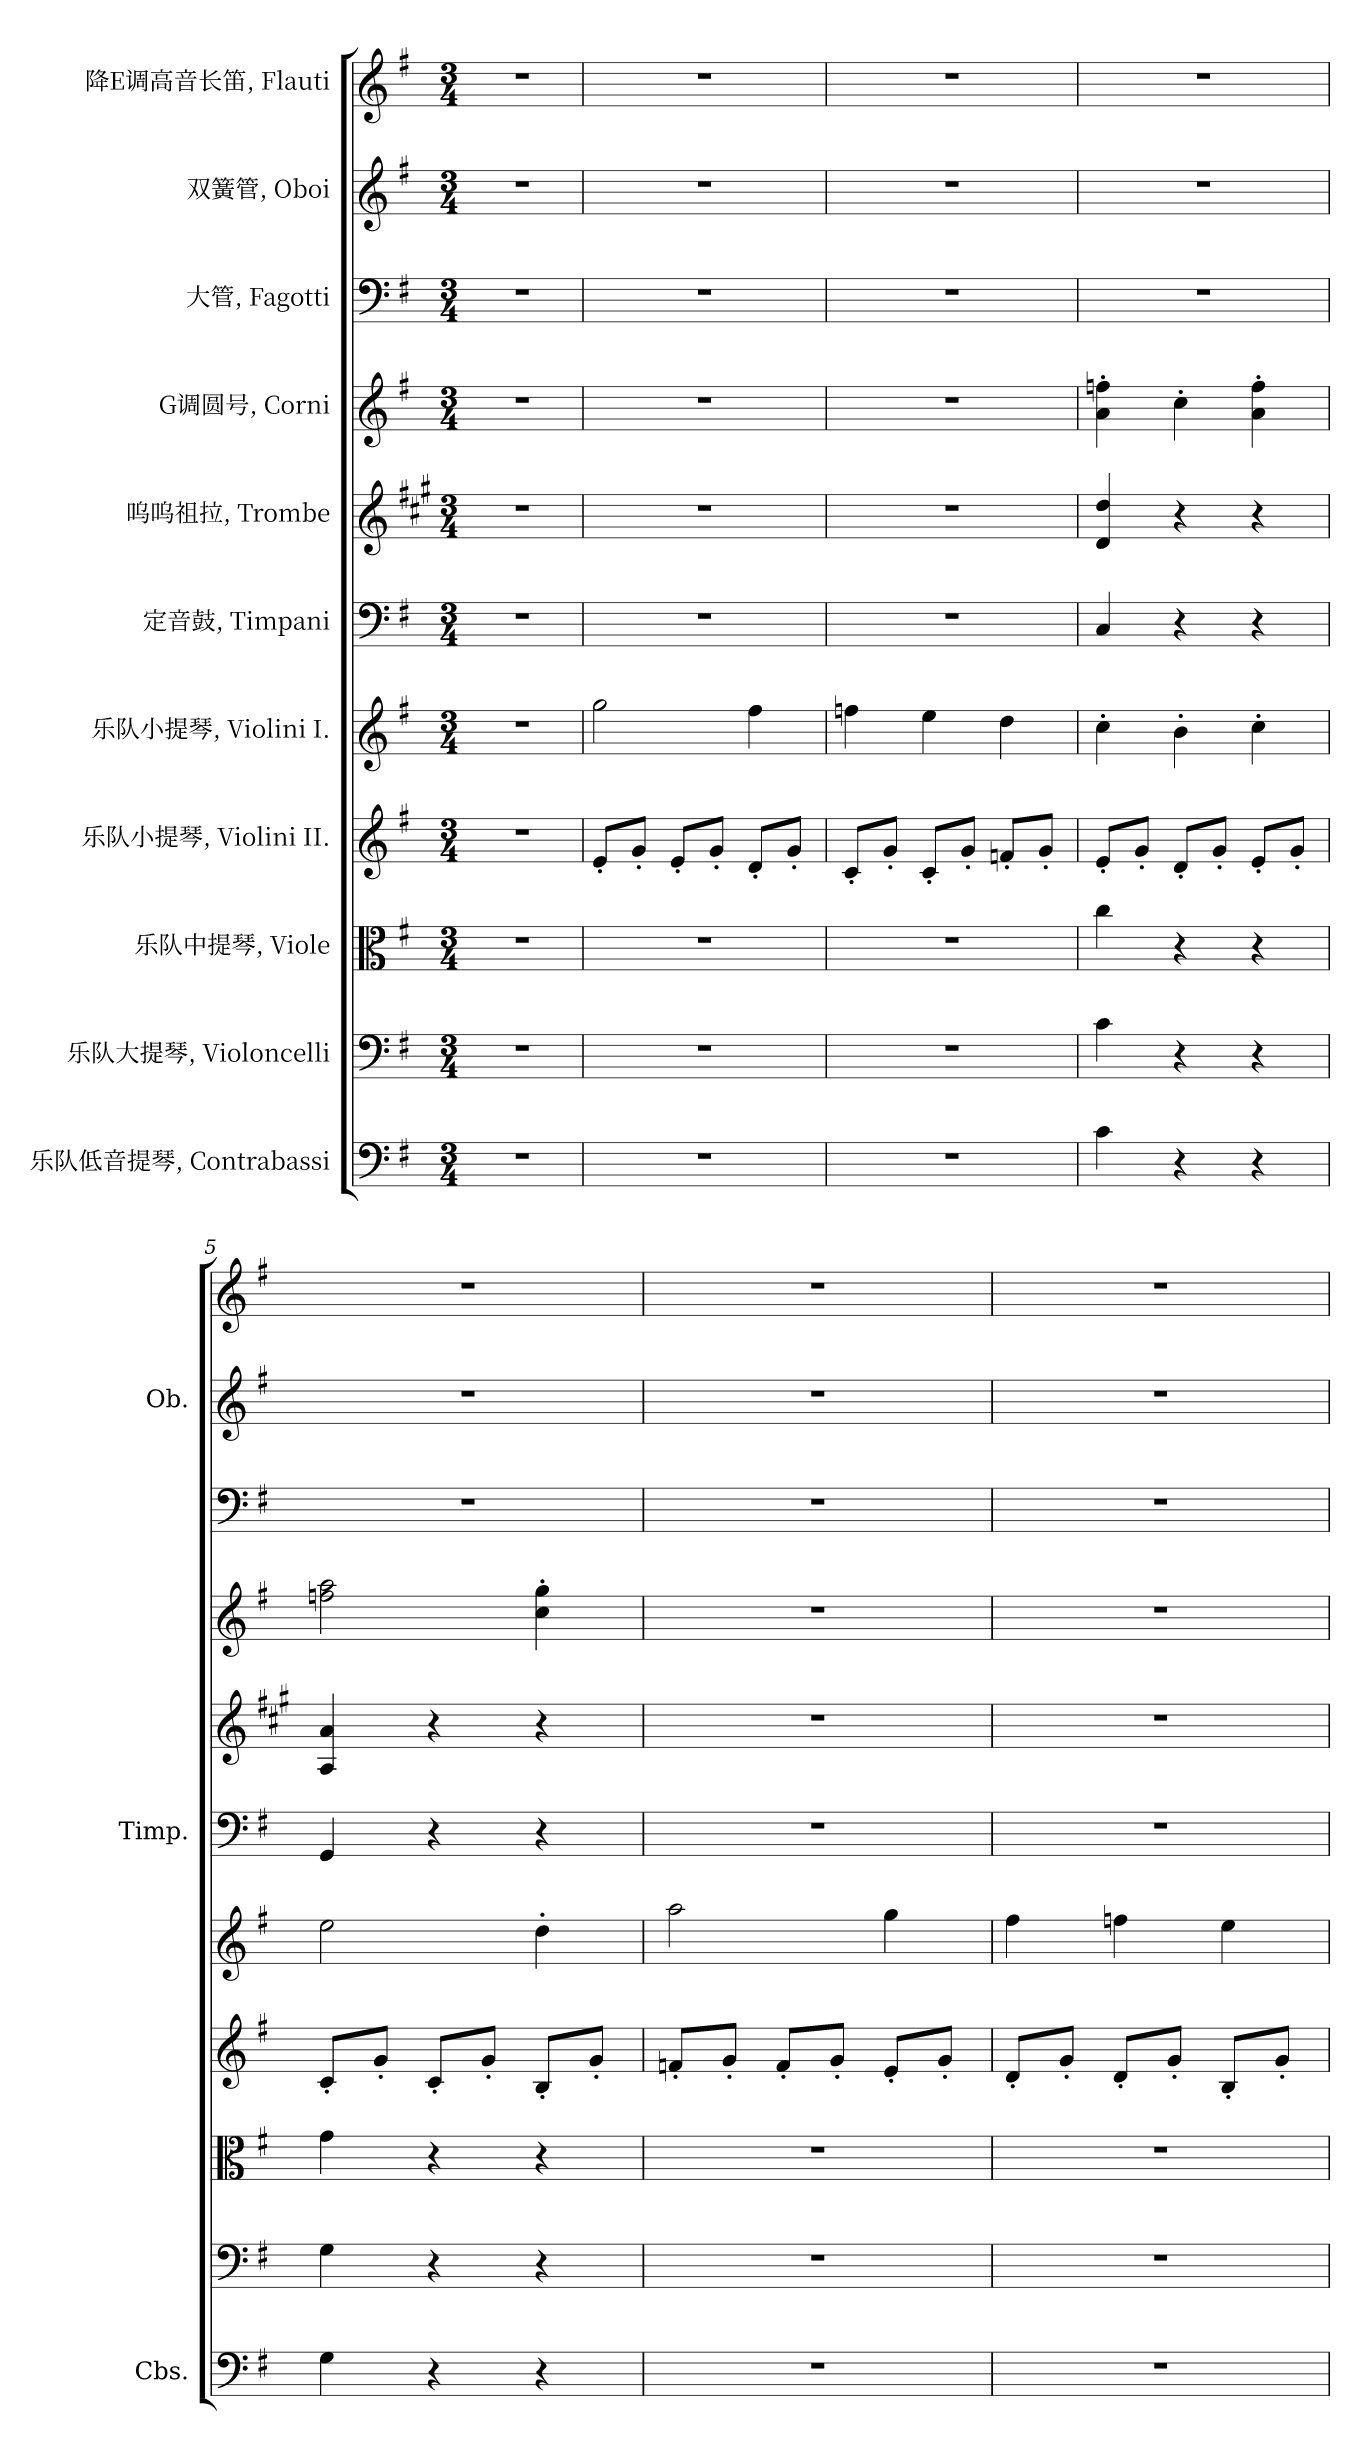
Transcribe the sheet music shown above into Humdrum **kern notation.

**kern	**kern	**kern	**kern	**kern	**kern	**kern	**kern	**kern	**kern	**kern
*part11	*part10	*part9	*part8	*part7	*part6	*part5	*part4	*part3	*part2	*part1
*staff11	*staff10	*staff9	*staff8	*staff7	*staff6	*staff5	*staff4	*staff3	*staff2	*staff1
*I"乐队低音提琴, Contrabassi	*I"乐队大提琴, Violoncelli	*I"乐队中提琴, Viole	*I"乐队小提琴, Violini II.	*I"乐队小提琴, Violini I.	*I"定音鼓, Timpani	*I"呜呜祖拉, Trombe	*I"G调圆号, Corni	*I"大管, Fagotti	*I"双簧管, Oboi	*I"降E调高音长笛, Flauti
*I'Cbs.	*	*	*	*	*I'Timp.	*	*	*	*I'Ob.	*
*clefF4	*clefF4	*clefC3	*clefG2	*clefG2	*clefF4	*clefG2	*clefG2	*clefF4	*clefG2	*clefG2
*ITrd7c12	*	*	*	*	*	*ITrd1c2	*ITrd3c5	*	*	*ITrd-2c-3
*k[f#]	*k[f#]	*k[f#]	*k[f#]	*k[f#]	*k[f#]	*k[f#]	*k[f#c#]	*k[f#]	*k[f#]	*k[b-e-]
*M3/4	*M3/4	*M3/4	*M3/4	*M3/4	*M3/4	*M3/4	*M3/4	*M3/4	*M3/4	*M3/4
*MM145	*MM145	*MM145	*MM145	*MM145	*MM145	*MM145	*MM145	*MM145	*MM145	*MM145
=1	=1	=1	=1	=1	=1	=1	=1	=1	=1	=1
2.r	2.r	2.r	2.r	2.r	2.r	2.r	2.r	2.r	2.r	2.r
=2	=2	=2	=2	=2	=2	=2	=2	=2	=2	=2
2.r	2.r	2.r	8e'/L	2gg\	2.r	2.r	2.r	2.r	2.r	2.r
.	.	.	8g'/J	.	.	.	.	.	.	.
.	.	.	8e'/L	.	.	.	.	.	.	.
.	.	.	8g'/J	.	.	.	.	.	.	.
.	.	.	8d'/L	4ff#\	.	.	.	.	.	.
.	.	.	8g'/J	.	.	.	.	.	.	.
=3	=3	=3	=3	=3	=3	=3	=3	=3	=3	=3
2.r	2.r	2.r	8c'/L	4ffn\	2.r	2.r	2.r	2.r	2.r	2.r
.	.	.	8g'/J	.	.	.	.	.	.	.
.	.	.	8c'/L	4ee\	.	.	.	.	.	.
.	.	.	8g'/J	.	.	.	.	.	.	.
.	.	.	8fn'/L	4dd\	.	.	.	.	.	.
.	.	.	8g'/J	.	.	.	.	.	.	.
=4	=4	=4	=4	=4	=4	=4	=4	=4	=4	=4
4C\	4c\	4cc\	8e'/L	4cc'\	4C/	4c/ 4cc/	4e\' 4ccn\'	2.r	2.r	2.r
.	.	.	8g'/J	.	.	.	.	.	.	.
4r	4r	4r	8d'/L	4b'\	4r	4r	4g'\	.	.	.
.	.	.	8g'/J	.	.	.	.	.	.	.
4r	4r	4r	8e'/L	4cc'\	4r	4r	4e\' 4cc\'	.	.	.
.	.	.	8g'/J	.	.	.	.	.	.	.
=5	=5	=5	=5	=5	=5	=5	=5	=5	=5	=5
4GG\	4G\	4g\	8c'/L	2ee\	4GG/	4G/ 4g/	2ccn\ 2ee\	2.r	2.r	2.r
.	.	.	8g'/J	.	.	.	.	.	.	.
4r	4r	4r	8c'/L	.	4r	4r	.	.	.	.
.	.	.	8g'/J	.	.	.	.	.	.	.
4r	4r	4r	8B'/L	4dd'\	4r	4r	4g\' 4dd\'	.	.	.
.	.	.	8g'/J	.	.	.	.	.	.	.
!!LO:PB:g=z
=6	=6	=6	=6	=6	=6	=6	=6	=6	=6	=6
2.r	2.r	2.r	8fn'/L	2aa\	2.r	2.r	2.r	2.r	2.r	2.r
.	.	.	8g'/J	.	.	.	.	.	.	.
.	.	.	8f'/L	.	.	.	.	.	.	.
.	.	.	8g'/J	.	.	.	.	.	.	.
.	.	.	8e'/L	4gg\	.	.	.	.	.	.
.	.	.	8g'/J	.	.	.	.	.	.	.
=7	=7	=7	=7	=7	=7	=7	=7	=7	=7	=7
2.r	2.r	2.r	8d'/L	4ff#\	2.r	2.r	2.r	2.r	2.r	2.r
.	.	.	8g'/J	.	.	.	.	.	.	.
.	.	.	8d'/L	4ffn\	.	.	.	.	.	.
.	.	.	8g'/J	.	.	.	.	.	.	.
.	.	.	8B'/L	4ee\	.	.	.	.	.	.
.	.	.	8g'/J	.	.	.	.	.	.	.
=	=	=	=	=	=	=	=	=	=	=
*-	*-	*-	*-	*-	*-	*-	*-	*-	*-	*-
